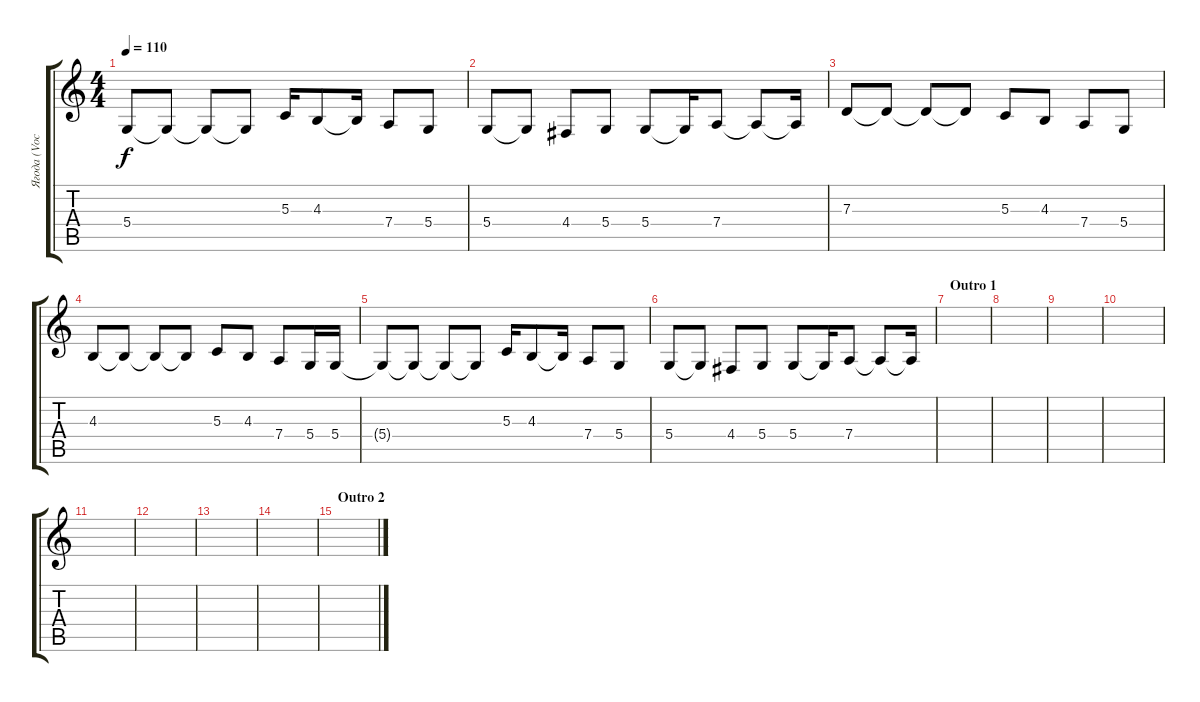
\track ("Ягода (Vocal)" "Ягода (Voc") {instrument lead6voice}
\staff {score tabs}
\tuning (E4 B3 G3 D3 A2 E2) {hide}
\ts (4 4)
\tempo 110
\clef g2
\ks c
5.4{t}.8{dy f} 5.4{t}.8 5.4{t}.8 5.4{t}.8 5.3.16 4.3.8 4.3{t}.16 7.4.8 5.4.8 |
5.4.8 5.4{t}.8 4.4.8 5.4.8 5.4.8 5.4{t}.16 7.4.8 7.4{t}.8 7.4{t}.16 |
7.3.8 7.3{t}.8 7.3{t}.8 7.3{t}.8 5.3.8 4.3.8 7.4.8 5.4.8 |
4.3.8 4.3{t}.8 4.3{t}.8 4.3{t}.8 5.3.8 4.3.8 7.4.8 5.4.16 5.4.16 |
5.4{t}.8 5.4{t}.8 5.4{t}.8 5.4{t}.8 5.3.16 4.3.8 4.3{t}.16 7.4.8 5.4.8 |
5.4.8 5.4{t}.8 4.4.8 5.4.8 5.4.8 5.4{t}.16 7.4.8 7.4{t}.8 7.4{t}.16 |
\section ("" "Outro 1")
|
|
|
|
|
|
|
|
\section ("" "Outro 2")
